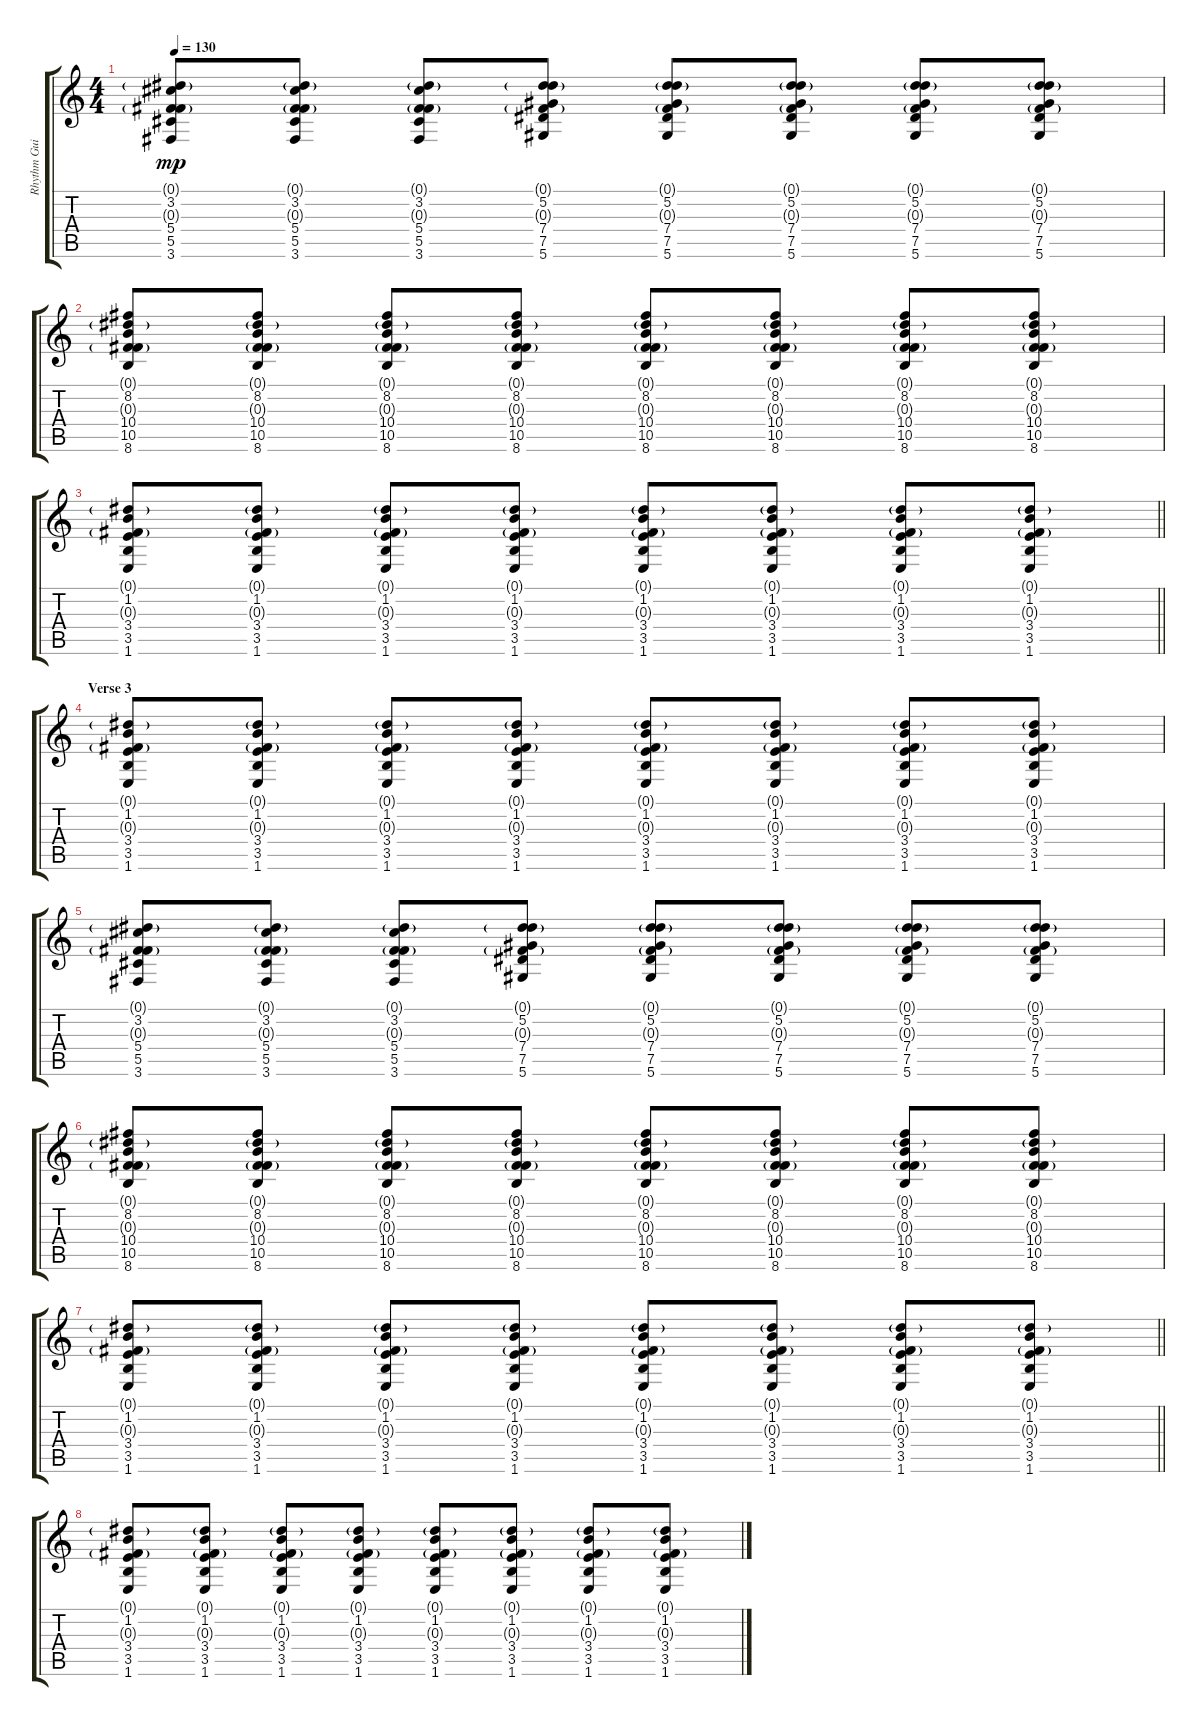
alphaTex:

\track ("Rhythm Guitar" "Rhythm Gui") {instrument overdrivenguitar}
\staff {score tabs}
\tuning (Eb4 Bb3 Gb3 Db3 Ab2 Eb2) {hide}
\ts (4 4)
\tempo 130
\clef g2
\ks c
(0.1{g} 3.2 0.3{g} 5.4 5.5 3.6).8{dy mp} (0.1{g} 3.2 0.3{g} 5.4 5.5 3.6).8 (0.1{g} 3.2 0.3{g} 5.4 5.5 3.6).8 (0.1{g} 5.2 0.3{g} 7.4 7.5 5.6).8 (0.1{g} 5.2 0.3{g} 7.4 7.5 5.6).8 (0.1{g} 5.2 0.3{g} 7.4 7.5 5.6).8 (0.1{g} 5.2 0.3{g} 7.4 7.5 5.6).8 (0.1{g} 5.2 0.3{g} 7.4 7.5 5.6).8 |
(0.1{g} 8.2 0.3{g} 10.4 10.5 8.6).8 (0.1{g} 8.2 0.3{g} 10.4 10.5 8.6).8 (0.1{g} 8.2 0.3{g} 10.4 10.5 8.6).8 (0.1{g} 8.2 0.3{g} 10.4 10.5 8.6).8 (0.1{g} 8.2 0.3{g} 10.4 10.5 8.6).8 (0.1{g} 8.2 0.3{g} 10.4 10.5 8.6).8 (0.1{g} 8.2 0.3{g} 10.4 10.5 8.6).8 (0.1{g} 8.2 0.3{g} 10.4 10.5 8.6).8 |
\barLineRight lightlight
(0.1{g} 1.2 0.3{g} 3.4 3.5 1.6).8 (0.1{g} 1.2 0.3{g} 3.4 3.5 1.6).8 (0.1{g} 1.2 0.3{g} 3.4 3.5 1.6).8 (0.1{g} 1.2 0.3{g} 3.4 3.5 1.6).8 (0.1{g} 1.2 0.3{g} 3.4 3.5 1.6).8 (0.1{g} 1.2 0.3{g} 3.4 3.5 1.6).8 (0.1{g} 1.2 0.3{g} 3.4 3.5 1.6).8 (0.1{g} 1.2 0.3{g} 3.4 3.5 1.6).8 |
\section ("" "Verse 3")
(0.1{g} 1.2 0.3{g} 3.4 3.5 1.6).8 (0.1{g} 1.2 0.3{g} 3.4 3.5 1.6).8 (0.1{g} 1.2 0.3{g} 3.4 3.5 1.6).8 (0.1{g} 1.2 0.3{g} 3.4 3.5 1.6).8 (0.1{g} 1.2 0.3{g} 3.4 3.5 1.6).8 (0.1{g} 1.2 0.3{g} 3.4 3.5 1.6).8 (0.1{g} 1.2 0.3{g} 3.4 3.5 1.6).8 (0.1{g} 1.2 0.3{g} 3.4 3.5 1.6).8 |
(0.1{g} 3.2 0.3{g} 5.4 5.5 3.6).8 (0.1{g} 3.2 0.3{g} 5.4 5.5 3.6).8 (0.1{g} 3.2 0.3{g} 5.4 5.5 3.6).8 (0.1{g} 5.2 0.3{g} 7.4 7.5 5.6).8 (0.1{g} 5.2 0.3{g} 7.4 7.5 5.6).8 (0.1{g} 5.2 0.3{g} 7.4 7.5 5.6).8 (0.1{g} 5.2 0.3{g} 7.4 7.5 5.6).8 (0.1{g} 5.2 0.3{g} 7.4 7.5 5.6).8 |
(0.1{g} 8.2 0.3{g} 10.4 10.5 8.6).8 (0.1{g} 8.2 0.3{g} 10.4 10.5 8.6).8 (0.1{g} 8.2 0.3{g} 10.4 10.5 8.6).8 (0.1{g} 8.2 0.3{g} 10.4 10.5 8.6).8 (0.1{g} 8.2 0.3{g} 10.4 10.5 8.6).8 (0.1{g} 8.2 0.3{g} 10.4 10.5 8.6).8 (0.1{g} 8.2 0.3{g} 10.4 10.5 8.6).8 (0.1{g} 8.2 0.3{g} 10.4 10.5 8.6).8 |
\barLineRight lightlight
(0.1{g} 1.2 0.3{g} 3.4 3.5 1.6).8 (0.1{g} 1.2 0.3{g} 3.4 3.5 1.6).8 (0.1{g} 1.2 0.3{g} 3.4 3.5 1.6).8 (0.1{g} 1.2 0.3{g} 3.4 3.5 1.6).8 (0.1{g} 1.2 0.3{g} 3.4 3.5 1.6).8 (0.1{g} 1.2 0.3{g} 3.4 3.5 1.6).8 (0.1{g} 1.2 0.3{g} 3.4 3.5 1.6).8 (0.1{g} 1.2 0.3{g} 3.4 3.5 1.6).8 |
(0.1{g} 1.2 0.3{g} 3.4 3.5 1.6).8 (0.1{g} 1.2 0.3{g} 3.4 3.5 1.6).8 (0.1{g} 1.2 0.3{g} 3.4 3.5 1.6).8 (0.1{g} 1.2 0.3{g} 3.4 3.5 1.6).8 (0.1{g} 1.2 0.3{g} 3.4 3.5 1.6).8 (0.1{g} 1.2 0.3{g} 3.4 3.5 1.6).8 (0.1{g} 1.2 0.3{g} 3.4 3.5 1.6).8 (0.1{g} 1.2 0.3{g} 3.4 3.5 1.6).8
